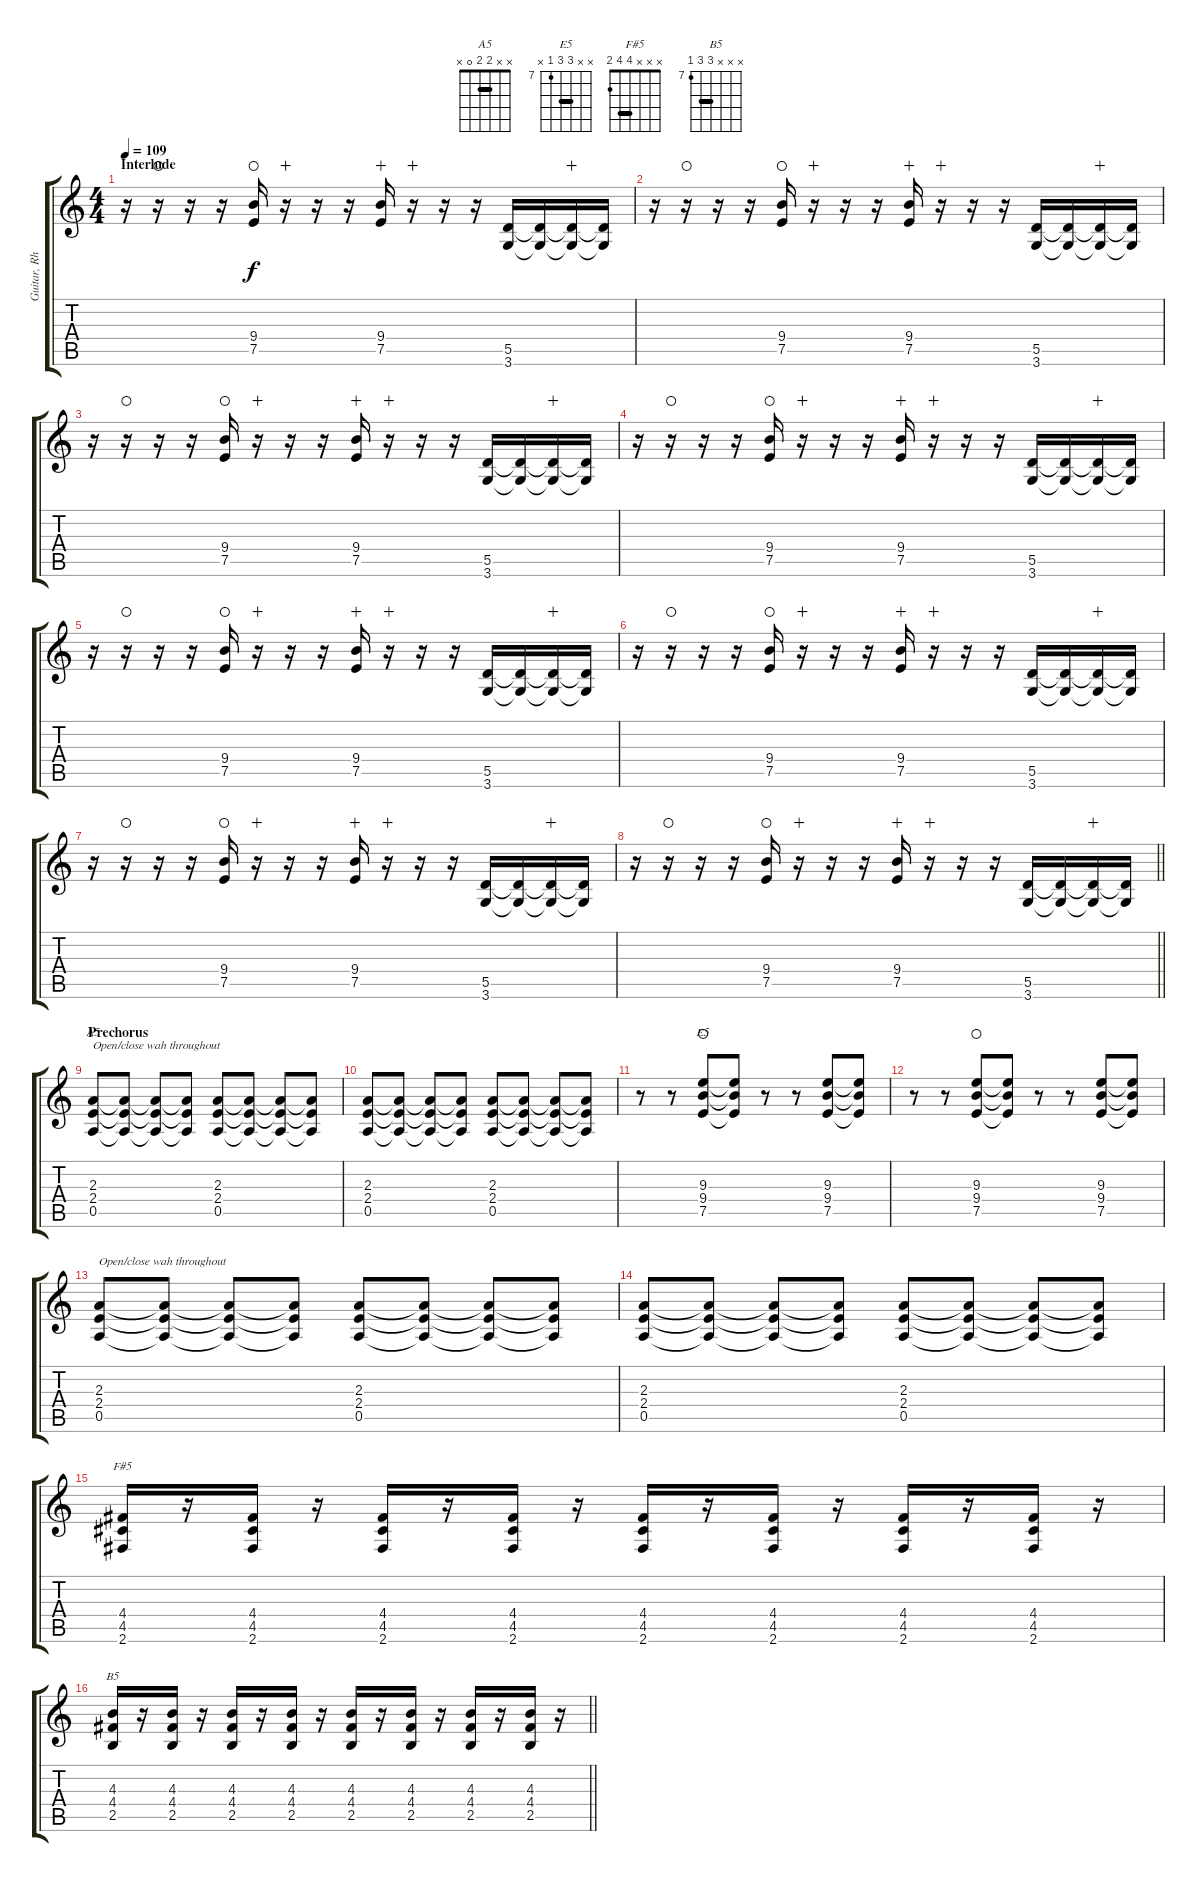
\track ("Guitar, Rhythm" "Guitar, Rh") {instrument overdrivenguitar}
\staff {score tabs}
\tuning (E4 B3 G3 D3 A2 E2) {hide}
\chord ("A5" x x 2 2 0 x) {barre 2}
\chord ("E5" x x 9 9 7 x) {firstfret 7 barre 9}
\chord ("F#5" x x x 4 4 2) {barre 4}
\chord ("B5" x x x 9 9 7) {firstfret 7 barre 9}
\ts (4 4)
\section ("" "Interlude")
\tempo 109
\clef g2
\ks c
r.16{dy f} r.16{waho} r.16 r.16 (9.4 7.5).16{waho} r.16{wahc} r.16 r.16 (9.4 7.5).16{wahc} r.16{wahc} r.16 r.16 (5.5 3.6).16 (5.5{t} 3.6{t}).16 (5.5{t} 3.6{t}).16{wahc} (5.5{t} 3.6{t}).16 |
r.16 r.16{waho} r.16 r.16 (9.4 7.5).16{waho} r.16{wahc} r.16 r.16 (9.4 7.5).16{wahc} r.16{wahc} r.16 r.16 (5.5 3.6).16 (5.5{t} 3.6{t}).16 (5.5{t} 3.6{t}).16{wahc} (5.5{t} 3.6{t}).16 |
r.16 r.16{waho} r.16 r.16 (9.4 7.5).16{waho} r.16{wahc} r.16 r.16 (9.4 7.5).16{wahc} r.16{wahc} r.16 r.16 (5.5 3.6).16 (5.5{t} 3.6{t}).16 (5.5{t} 3.6{t}).16{wahc} (5.5{t} 3.6{t}).16 |
r.16 r.16{waho} r.16 r.16 (9.4 7.5).16{waho} r.16{wahc} r.16 r.16 (9.4 7.5).16{wahc} r.16{wahc} r.16 r.16 (5.5 3.6).16 (5.5{t} 3.6{t}).16 (5.5{t} 3.6{t}).16{wahc} (5.5{t} 3.6{t}).16 |
r.16 r.16{waho} r.16 r.16 (9.4 7.5).16{waho} r.16{wahc} r.16 r.16 (9.4 7.5).16{wahc} r.16{wahc} r.16 r.16 (5.5 3.6).16 (5.5{t} 3.6{t}).16 (5.5{t} 3.6{t}).16{wahc} (5.5{t} 3.6{t}).16 |
r.16 r.16{waho} r.16 r.16 (9.4 7.5).16{waho} r.16{wahc} r.16 r.16 (9.4 7.5).16{wahc} r.16{wahc} r.16 r.16 (5.5 3.6).16 (5.5{t} 3.6{t}).16 (5.5{t} 3.6{t}).16{wahc} (5.5{t} 3.6{t}).16 |
r.16 r.16{waho} r.16 r.16 (9.4 7.5).16{waho} r.16{wahc} r.16 r.16 (9.4 7.5).16{wahc} r.16{wahc} r.16 r.16 (5.5 3.6).16 (5.5{t} 3.6{t}).16 (5.5{t} 3.6{t}).16{wahc} (5.5{t} 3.6{t}).16 |
\barLineRight lightlight
r.16 r.16{waho} r.16 r.16 (9.4 7.5).16{waho} r.16{wahc} r.16 r.16 (9.4 7.5).16{wahc} r.16{wahc} r.16 r.16 (5.5 3.6).16 (5.5{t} 3.6{t}).16 (5.5{t} 3.6{t}).16{wahc} (5.5{t} 3.6{t}).16 |
\section ("" "Prechorus")
(2.3 2.4 0.5).8{ch "A5" txt "Open/close wah throughout"} (2.3{t} 2.4{t} 0.5{t}).8 (2.3{t} 2.4{t} 0.5{t}).8 (2.3{t} 2.4{t} 0.5{t}).8 (2.3 2.4 0.5).8 (2.3{t} 2.4{t} 0.5{t}).8 (2.3{t} 2.4{t} 0.5{t}).8 (2.3{t} 2.4{t} 0.5{t}).8 |
(2.3 2.4 0.5).8 (2.3{t} 2.4{t} 0.5{t}).8 (2.3{t} 2.4{t} 0.5{t}).8 (2.3{t} 2.4{t} 0.5{t}).8 (2.3 2.4 0.5).8 (2.3{t} 2.4{t} 0.5{t}).8 (2.3{t} 2.4{t} 0.5{t}).8 (2.3{t} 2.4{t} 0.5{t}).8 |
r.8 r.8 (9.3 9.4 7.5).8{ch "E5" waho} (9.3{t} 9.4{t} 7.5{t}).8 r.8 r.8 (9.3 9.4 7.5).8 (9.3{t} 9.4{t} 7.5{t}).8 |
r.8 r.8 (9.3 9.4 7.5).8{waho} (9.3{t} 9.4{t} 7.5{t}).8 r.8 r.8 (9.3 9.4 7.5).8 (9.3{t} 9.4{t} 7.5{t}).8 |
(2.3 2.4 0.5).8{txt "Open/close wah throughout"} (2.3{t} 2.4{t} 0.5{t}).8 (2.3{t} 2.4{t} 0.5{t}).8 (2.3{t} 2.4{t} 0.5{t}).8 (2.3 2.4 0.5).8 (2.3{t} 2.4{t} 0.5{t}).8 (2.3{t} 2.4{t} 0.5{t}).8 (2.3{t} 2.4{t} 0.5{t}).8 |
(2.3 2.4 0.5).8 (2.3{t} 2.4{t} 0.5{t}).8 (2.3{t} 2.4{t} 0.5{t}).8 (2.3{t} 2.4{t} 0.5{t}).8 (2.3 2.4 0.5).8 (2.3{t} 2.4{t} 0.5{t}).8 (2.3{t} 2.4{t} 0.5{t}).8 (2.3{t} 2.4{t} 0.5{t}).8 |
(4.4 4.5 2.6).16{ch "F#5"} r.16 (4.4 4.5 2.6).16 r.16 (4.4 4.5 2.6).16 r.16 (4.4 4.5 2.6).16 r.16 (4.4 4.5 2.6).16 r.16 (4.4 4.5 2.6).16 r.16 (4.4 4.5 2.6).16 r.16 (4.4 4.5 2.6).16 r.16 |
\barLineRight lightlight
(4.3 4.4 2.5).16{ch "B5"} r.16 (4.3 4.4 2.5).16 r.16 (4.3 4.4 2.5).16 r.16 (4.3 4.4 2.5).16 r.16 (4.3 4.4 2.5).16 r.16 (4.3 4.4 2.5).16 r.16 (4.3 4.4 2.5).16 r.16 (4.3 4.4 2.5).16 r.16
